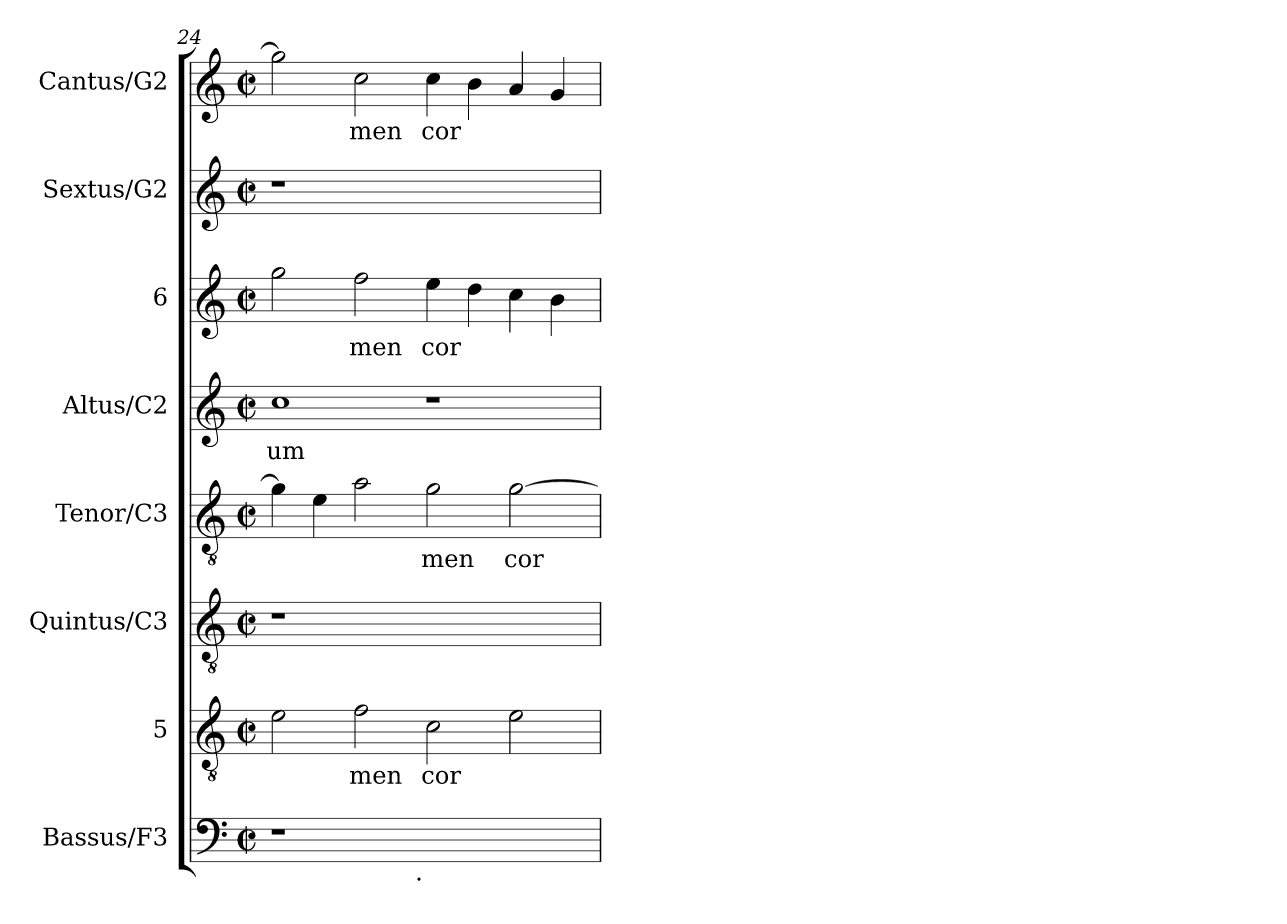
**kern	**kern	**text	**kern	**kern	**text	**kern	**text	**kern	**text	**kern	**kern	**text
*part8	*part7	*part7	*part6	*part5	*part5	*part4	*part4	*part3	*part3	*part2	*part1	*part1
*staff8	*staff7	*staff7	*staff6	*staff5	*staff5	*staff4	*staff4	*staff3	*staff3	*staff2	*staff1	*staff1
*I"Bassus/F3	*I"5	*	*I"Quintus/C3	*I"Tenor/C3	*	*I"Altus/C2	*	*I"6	*	*I"Sextus/G2	*I"Cantus/G2	*
*I'B	*	*	*	*I'T	*	*I'A	*	*	*	*	*I'C	*
*clefF4	*clefGv2	*	*clefGv2	*clefGv2	*	*clefG2	*	*clefG2	*	*clefG2	*clefG2	*
*k[]	*k[]	*	*k[]	*k[]	*	*k[]	*	*k[]	*	*k[]	*k[]	*
*C:	*C:	*	*C:	*C:	*	*C:	*	*C:	*	*C:	*C:	*
*M2/2	*M2/2	*	*M2/2	*M2/2	*	*M2/2	*	*M2/2	*	*M2/2	*M2/2	*
*met(c|)	*met(c|)	*	*met(c|)	*met(c|)	*	*met(c|)	*	*met(c|)	*	*met(c|)	*met(c|)	*
=24	=24	=24	=24	=24	=24	=24	=24	=24	=24	=24	=24	=24
!	!	!LO:LY:b:cj	!	!	!LO:LY:b:cj	!	!LO:LY:b:cj	!	!LO:LY:b:cj	!	!	!LO:LY:b:cj
*^	*	*	*	*	*	*	*	*	*	*	*	*
1r	2ryy	2e\	--	1r	4g\]	--	1cc	-um	2gg\	--	1r	2gg\]	--
!	!	!	!	!	!	!LO:LY:b:cj	!	!	!	!	!	!	!
.	.	.	.	.	4e\	--	.	.	.	.	.	.	.
!	!	!	!LO:LY:b:cj	!	!	!LO:LY:b:cj	!	!	!	!LO:LY:b:cj	!	!	!LO:LY:b:cj
.	4...ryy	2f\	-men	.	2a\	--	.	.	2ff\	-men	.	2cc\	-men
!	!LO:TX:b:t=.	!	!	!	!	!	!	!	!	!	!	!	!
.	1ryy	.	.	.	.	.	.	.	.	.	.	.	.
!	!	!	!LO:LY:b:cj	!	!	!LO:LY:b:cj	!	!	!	!LO:LY:b:cj	!	!	!LO:LY:b:cj
1ryy	.	2c\	cor-	1ryy	2g\	-men	1r	.	4ee\	cor-	1ryy	4cc\	cor-
!	!	!	!	!	!	!	!	!	!	!LO:LY:b:cj	!	!	!LO:LY:b:cj
.	.	.	.	.	.	.	.	.	4dd\	--	.	4b\	--
!	!	!	!LO:LY:b:cj	!	!	!LO:LY:b:cj	!	!	!	!LO:LY:b:cj	!	!	!LO:LY:b:cj
.	.	2e\	--	.	[>2g\	cor-	.	.	4cc\	--	.	4a/	--
!	!	!	!	!	!	!	!	!	!	!LO:LY:b:cj	!	!	!LO:LY:b:cj
.	.	.	.	.	.	.	.	.	4b\	--	.	4g/	--
.	32ryy	.	.	.	.	.	.	.	.	.	.	.	.
*v	*v	*	*	*	*	*	*	*	*	*	*	*	*
=	=	=	=	=	=	=	=	=	=	=	=	=
*-	*-	*-	*-	*-	*-	*-	*-	*-	*-	*-	*-	*-
